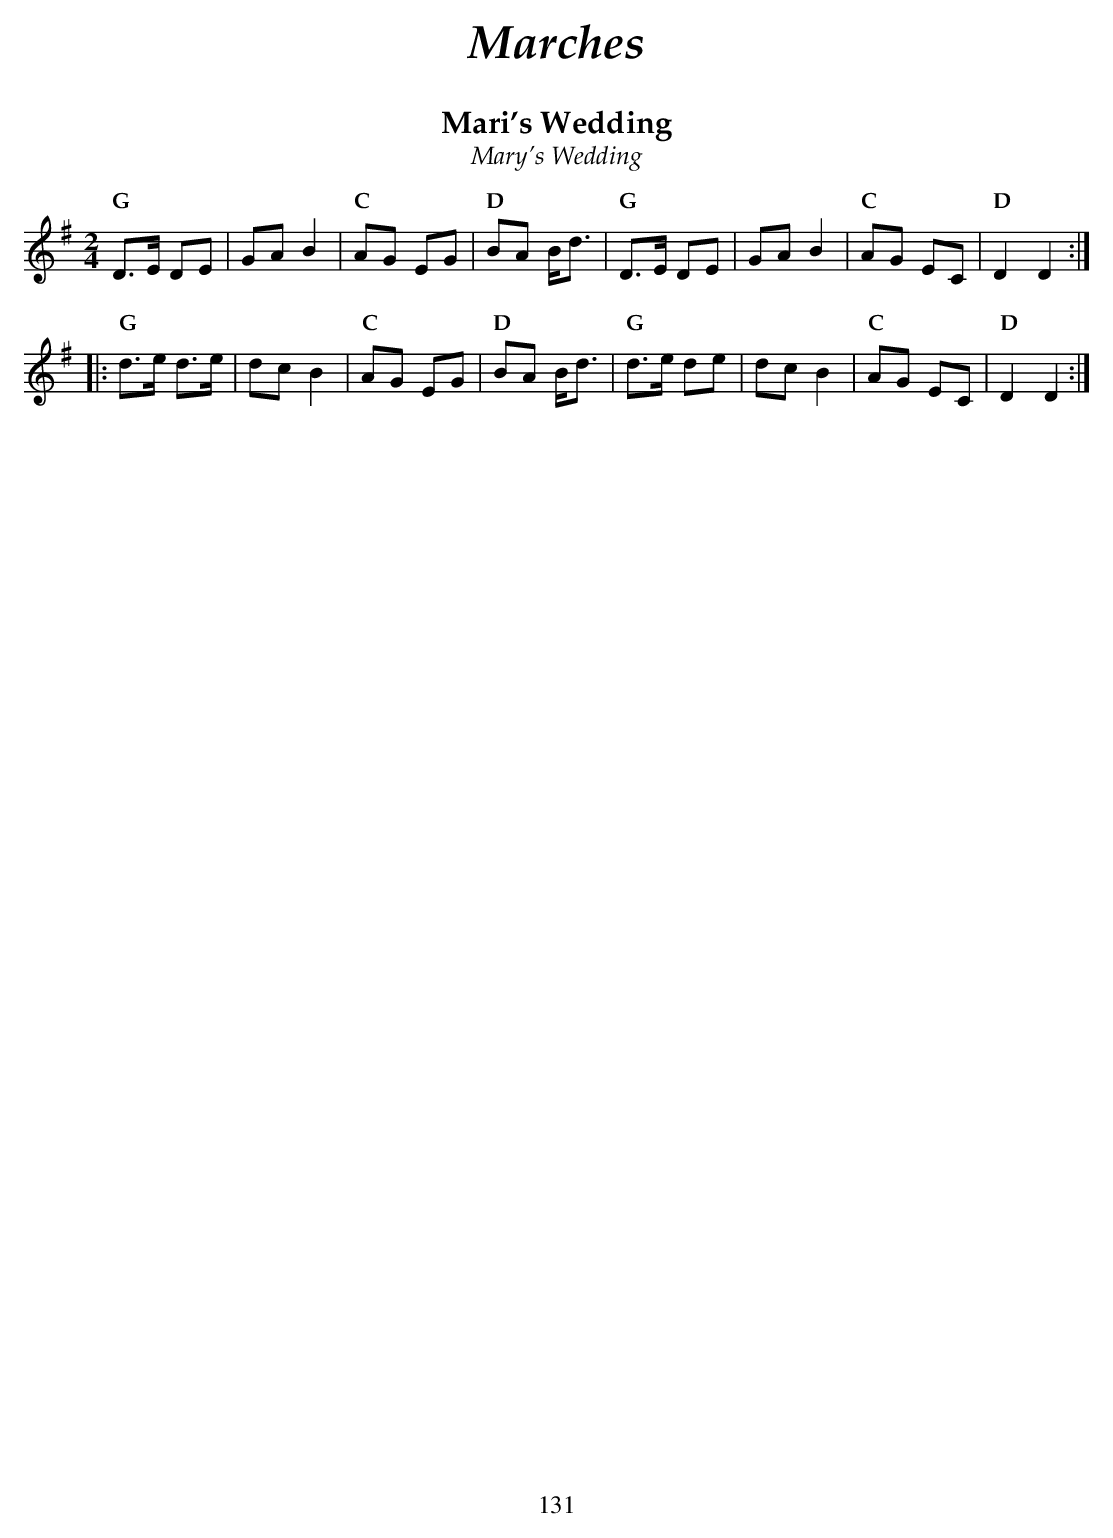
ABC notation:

X:1
T:Mari's Wedding
T:Mary's Wedding
M:2/4
L:1/8
K:G
   "G" D>E DE  | GAB2 | "C" AG EG | "D" BA B<d |\
   "G" D>E DE  | GAB2 | "C" AG EC | "D" D2 D2 :|
|: "G" d>e d>e | dcB2 | "C" AG EG | "D" BA B<d |\
   "G" d>e de  | dcB2 | "C" AG EC | "D" D2 D2 :|
